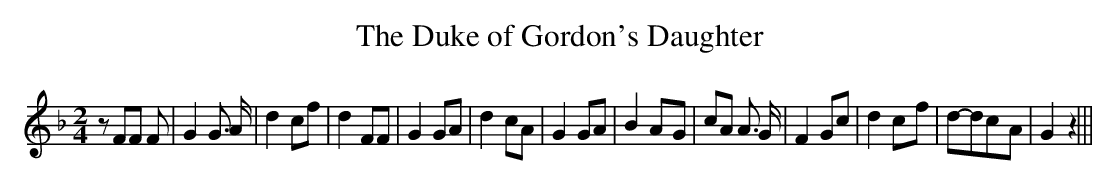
X:1
T:The Duke of Gordon's Daughter
M:2/4
L:1/8
K:F
 z FF F| G2 G3/2 A/2| d2 cf| d2 FF| G2 GA| d2 cA| G2 GA| B2A-G| cA A3/2 G/2|\
 F2 Gc| d2c-f|d-dc-A| G2 z2|||
